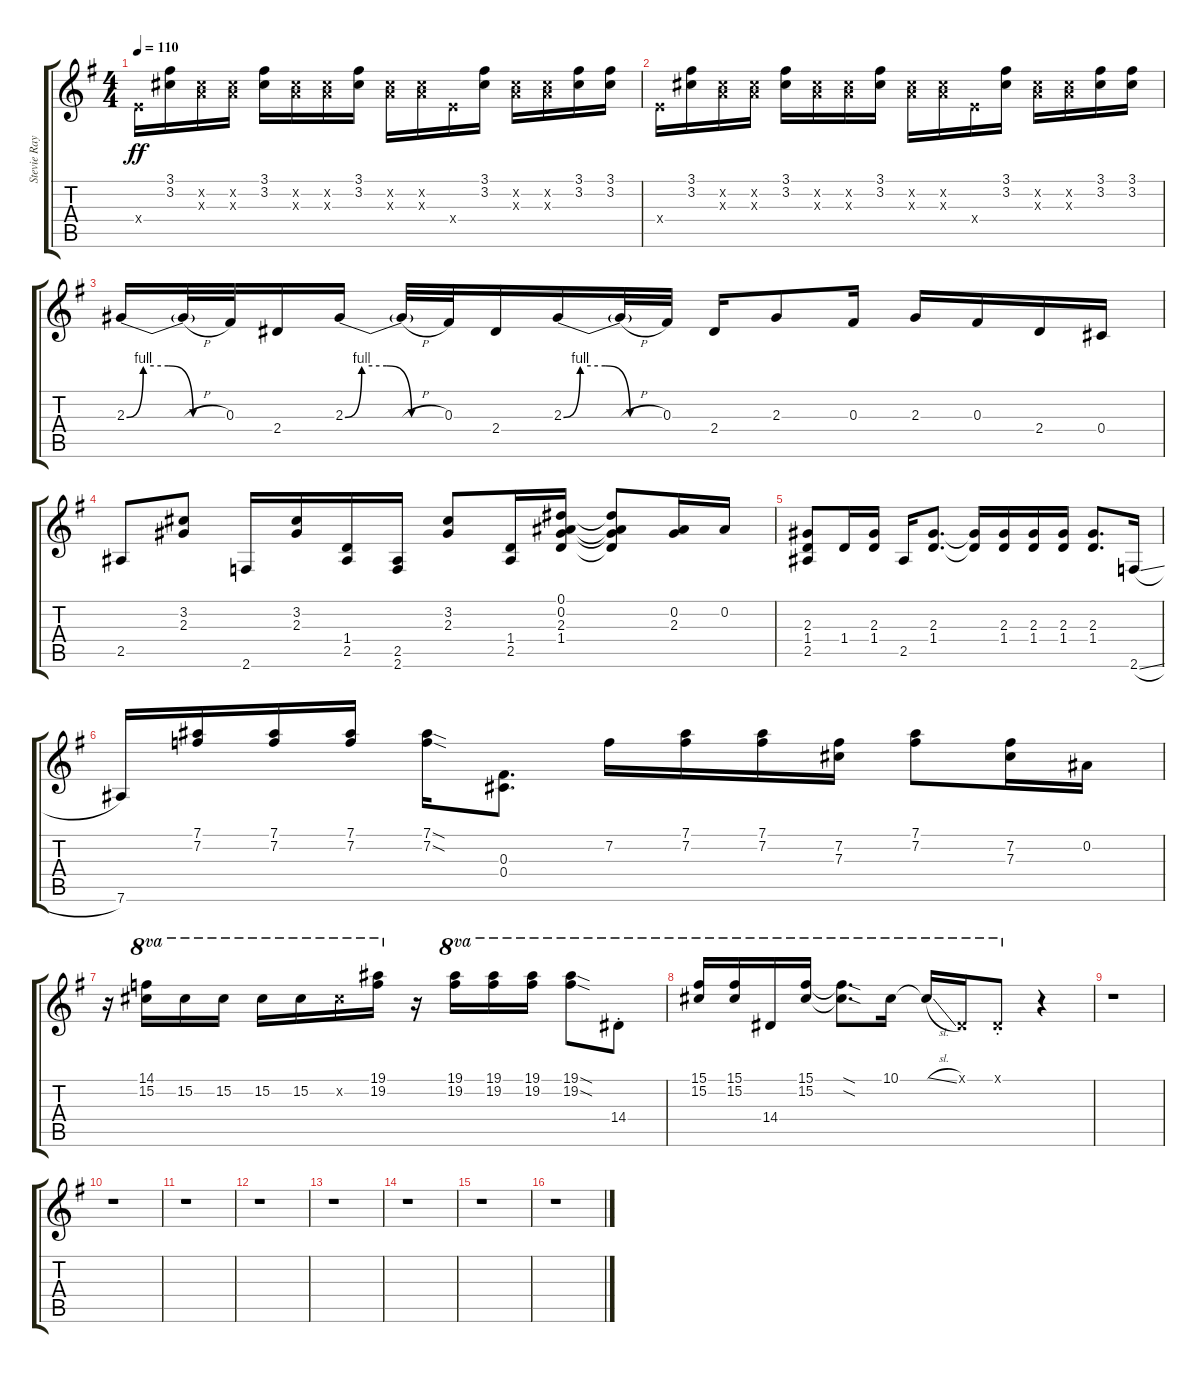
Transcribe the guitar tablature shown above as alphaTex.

\track ("Stevie Ray Vaughan" "Stevie Ray") {instrument overdrivenguitar}
\staff {score tabs}
\tuning (Eb4 Bb3 Gb3 Db3 Ab2 Eb2) {hide}
\ts (4 4)
\tempo 110
\clef g2
\ks g
3.4{x}.16{dy ff} (3.1 3.2).16 (3.2{x} 3.3{x}).16 (3.2{x} 3.3{x}).16 (3.1 3.2).16 (3.2{x} 3.3{x}).16 (3.2{x} 3.3{x}).16 (3.1 3.2).16 (3.2{x} 3.3{x}).16 (3.2{x} 3.3{x}).16 3.4{x}.16 (3.1 3.2).16 (3.2{x} 3.3{x}).16 (3.2{x} 3.3{x}).16 (3.1 3.2).16 (3.1 3.2).16 |
3.4{x}.16 (3.1 3.2).16 (3.2{x} 3.3{x}).16 (3.2{x} 3.3{x}).16 (3.1 3.2).16 (3.2{x} 3.3{x}).16 (3.2{x} 3.3{x}).16 (3.1 3.2).16 (3.2{x} 3.3{x}).16 (3.2{x} 3.3{x}).16 3.4{x}.16 (3.1 3.2).16 (3.2{x} 3.3{x}).16 (3.2{x} 3.3{x}).16 (3.1 3.2).16 (3.1 3.2).16 |
2.3{be (custom 0 0 10 4 25 4 40 0 60 0)}.16 2.3{h t}.32 0.3.32 2.4.16 2.3{be (custom 0 0 10 4 25 4 40 0 60 0)}.16 2.3{h t}.32 0.3.32 2.4.16 2.3{be (custom 0 0 10 4 25 4 40 0 60 0)}.16 2.3{h t}.32 0.3.32 2.4.16 2.3.8 0.3.16 2.3.16 0.3.16 2.4.16 0.4.16 |
2.5.8 (3.2 2.3).8 2.6.16 (3.2 2.3).16 (1.4 2.5).16 (2.5 2.6).16 (3.2 2.3).8 (1.4 2.5).16 (0.1 0.2 2.3 1.4).16 (0.1{t} 0.2{t} 2.3{t} 1.4{t}).8 (0.2 2.3).16 0.2.16 |
(2.3 1.4 2.5).8 1.4.16 (2.3 1.4).16 2.5.16 (2.3 1.4).8{d} (2.3{t} 1.4{t}).16 (2.3 1.4).16 (2.3 1.4).16 (2.3 1.4).16 (2.3 1.4).8{d} 2.6{sl}.16 |
7.6.16 (7.1 7.2).16 (7.1 7.2).16 (7.1 7.2).16 (7.1{sod} 7.2{sod}).16 (0.3 0.4).8{d} 7.2.16 (7.1 7.2).16 (7.1 7.2).16 (7.2 7.3).16 (7.1 7.2).8 (7.2 7.3).16 0.2.16 |
r.16 (14.1 15.2).16{ot 8va} 15.2.16{ot 8va} 15.2.16{ot 8va} 15.2.16{ot 8va} 15.2.16{ot 8va} 15.2{x}.16{ot 8va} (19.1 19.2).16{ot 8va} r.16 (19.1 19.2).16{ot 8va} (19.1 19.2).16{ot 8va} (19.1 19.2).16{ot 8va} (19.1{sod} 19.2{sod}).8{ot 8va} 14.4{st}.8{ot 8va} |
(15.1 15.2).16{ot 8va} (15.1 15.2).16{ot 8va} 14.4.16{ot 8va} (15.1 15.2).16{ot 8va} (15.1{sod t} 15.2{sod t}).8{d ot 8va} 10.1.16{ot 8va} 10.1{sl t}.16{ot 8va} 0.1{x}.16{ot 8va} 0.1{st x}.8{ot 8va} r.4 |
r.1 |
r.1 |
r.1 |
r.1 |
r.1 |
r.1 |
r.1 |
r.1
